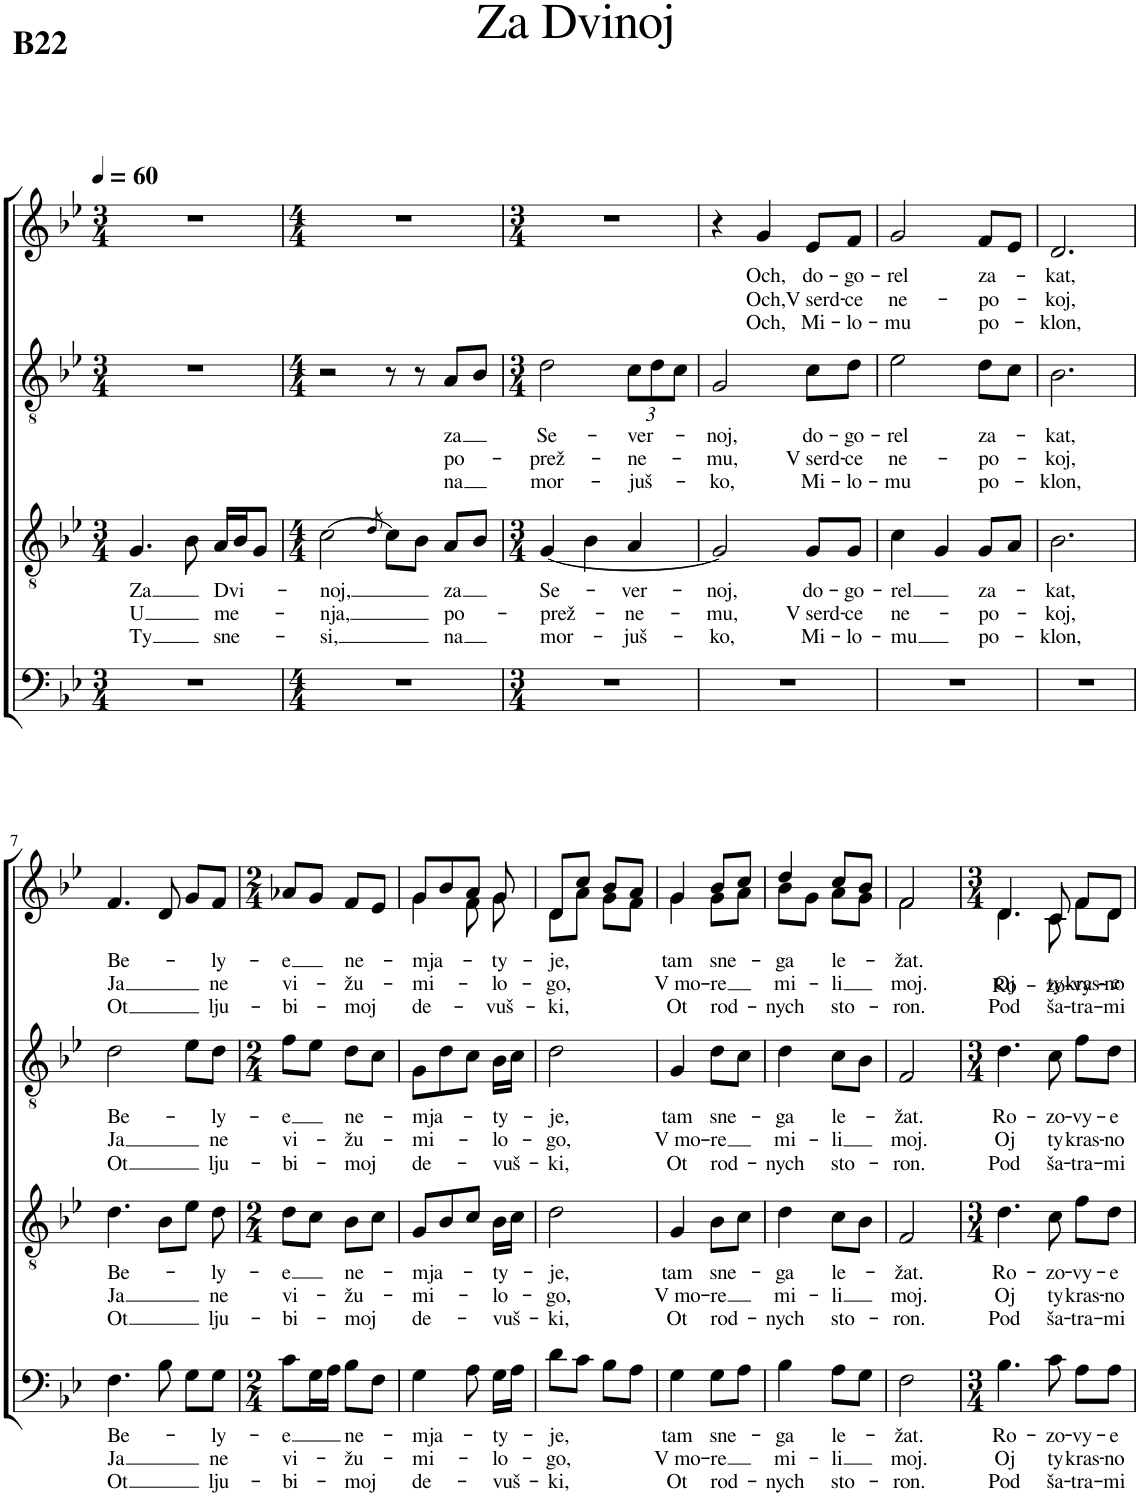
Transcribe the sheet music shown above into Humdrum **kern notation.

**kern	**text	**text	**text	**kern	**text	**text	**text	**kern	**text	**text	**text	**kern	**text	**text	**text
*part4	*part4	*part4	*part4	*part3	*part3	*part3	*part3	*part2	*part2	*part2	*part2	*part1	*part1	*part1	*part1
*staff4	*staff4	*staff4	*staff4	*staff3	*staff3	*staff3	*staff3	*staff2	*staff2	*staff2	*staff2	*staff1	*staff1	*staff1	*staff1
*I"Bass	*	*	*	*I"Tenor	*	*	*	*I"Alto	*	*	*	*I"Soprano	*	*	*
*clefF4	*	*	*	*clefGv2	*	*	*	*clefGv2	*	*	*	*clefG2	*	*	*
*k[b-e-]	*	*	*	*k[b-e-]	*	*	*	*k[b-e-]	*	*	*	*k[b-e-]	*	*	*
*M3/4	*	*	*	*M3/4	*	*	*	*M3/4	*	*	*	*M3/4	*	*	*
*MM60	*	*	*	*MM60	*	*	*	*MM60	*	*	*	*MM60	*	*	*
=1	=1	=1	=1	=1	=1	=1	=1	=1	=1	=1	=1	=1	=1	=1	=1
!	!	!	!	!	!LO:LY:b	!LO:LY:b	!LO:LY:b	!	!	!	!	!	!	!	!
2.r	.	.	.	4.G/	Za	U	Ty	2.r	.	.	.	2.r	.	.	.
.	.	.	.	8B-\	.	.	.	.	.	.	.	.	.	.	.
!	!	!	!	!	!LO:LY:b	!LO:LY:b	!LO:LY:b	!	!	!	!	!	!	!	!
.	.	.	.	16A/LL	Dvi-	me-	sne-	.	.	.	.	.	.	.	.
.	.	.	.	16B-/J	.	.	.	.	.	.	.	.	.	.	.
.	.	.	.	8G/J	.	.	.	.	.	.	.	.	.	.	.
=2	=2	=2	=2	=2	=2	=2	=2	=2	=2	=2	=2	=2	=2	=2	=2
*M4/4	*	*	*	*M4/4	*	*	*	*M4/4	*	*	*	*M4/4	*	*	*
!	!	!	!	!	!LO:LY:b	!LO:LY:b	!LO:LY:b	!	!	!	!	!	!	!	!
1r	.	.	.	[2c\	-noj,	-nja,	-si,	2r	.	.	.	1r	.	.	.
.	.	.	.	8qd/	.	.	.	.	.	.	.	.	.	.	.
.	.	.	.	8c\L]	.	.	.	8r	.	.	.	.	.	.	.
.	.	.	.	8B-\J	.	.	.	8r	.	.	.	.	.	.	.
!	!	!	!	!	!LO:LY:b	!LO:LY:b	!LO:LY:b	!	!LO:LY:b	!LO:LY:b	!LO:LY:b	!	!	!	!
.	.	.	.	8A/L	za	po-	na	8A/L	za	po-	na	.	.	.	.
.	.	.	.	8B-/J	.	.	.	8B-/J	.	.	.	.	.	.	.
=3	=3	=3	=3	=3	=3	=3	=3	=3	=3	=3	=3	=3	=3	=3	=3
*M3/4	*	*	*	*M3/4	*	*	*	*M3/4	*	*	*	*M3/4	*	*	*
!	!	!	!	!	!LO:LY:b	!LO:LY:b	!LO:LY:b	!	!LO:LY:b	!LO:LY:b	!LO:LY:b	!	!	!	!
2.r	.	.	.	[4G/	Se-	-prež-	mor-	2d\	Se-	-prež-	mor-	2.r	.	.	.
.	.	.	.	4B-\	.	.	.	.	.	.	.	.	.	.	.
!	!	!	!	!	!LO:LY:b	!LO:LY:b	!LO:LY:b	!	!	!	!	!	!	!	!
*	*	*	*	*	*	*	*	*Xbrackettup	*	*	*	*	*	*	*
!	!	!	!	!	!	!	!	!	!LO:LY:b	!LO:LY:b	!LO:LY:b	!	!	!	!
.	.	.	.	4A/	-ver-	-ne-	-juš-	12c\L	-ver-	-ne-	-juš-	.	.	.	.
.	.	.	.	.	.	.	.	12d\	.	.	.	.	.	.	.
.	.	.	.	.	.	.	.	12c\J	.	.	.	.	.	.	.
=4	=4	=4	=4	=4	=4	=4	=4	=4	=4	=4	=4	=4	=4	=4	=4
!	!	!	!	!	!LO:LY:b	!LO:LY:b	!LO:LY:b	!	!LO:LY:b	!LO:LY:b	!LO:LY:b	!	!	!	!
2.r	.	.	.	2G/]	-noj,	-mu,	-ko,	2G/	-noj,	-mu,	-ko,	4r	.	.	.
!	!	!	!	!	!	!	!	!	!	!	!	!	!LO:LY:b	!LO:LY:b	!LO:LY:b
.	.	.	.	.	.	.	.	.	.	.	.	4g/	Och,	Och,	Och,
!	!	!	!	!	!LO:LY:b	!LO:LY:b	!LO:LY:b	!	!LO:LY:b	!LO:LY:b	!LO:LY:b	!	!LO:LY:b	!LO:LY:b	!LO:LY:b
.	.	.	.	8G/L	do-	V serd-	Mi-	8c\L	do-	V serd-	Mi-	8e-/L	do-	V serd-	Mi-
!	!	!	!	!	!LO:LY:b	!LO:LY:b	!LO:LY:b	!	!LO:LY:b	!LO:LY:b	!LO:LY:b	!	!LO:LY:b	!LO:LY:b	!LO:LY:b
.	.	.	.	8G/J	-go-	-ce	-lo-	8d\J	-go-	-ce	-lo-	8f/J	-go-	-ce	-lo-
=5	=5	=5	=5	=5	=5	=5	=5	=5	=5	=5	=5	=5	=5	=5	=5
!	!	!	!	!	!LO:LY:b	!LO:LY:b	!LO:LY:b	!	!LO:LY:b	!LO:LY:b	!LO:LY:b	!	!LO:LY:b	!LO:LY:b	!LO:LY:b
2.r	.	.	.	4c\	-rel	ne-	-mu	2e-\	-rel	ne-	-mu	2g/	-rel	ne-	-mu
.	.	.	.	4G/	.	.	.	.	.	.	.	.	.	.	.
!	!	!	!	!	!LO:LY:b	!LO:LY:b	!LO:LY:b	!	!LO:LY:b	!LO:LY:b	!LO:LY:b	!	!LO:LY:b	!LO:LY:b	!LO:LY:b
.	.	.	.	8G/L	za-	-po-	po-	8d\L	za-	-po-	po-	8f/L	za-	-po-	po-
.	.	.	.	8A/J	.	.	.	8c\J	.	.	.	8e-/J	.	.	.
=6	=6	=6	=6	=6	=6	=6	=6	=6	=6	=6	=6	=6	=6	=6	=6
!	!	!	!	!	!LO:LY:b	!LO:LY:b	!LO:LY:b	!	!LO:LY:b	!LO:LY:b	!LO:LY:b	!	!LO:LY:b	!LO:LY:b	!LO:LY:b
2.r	.	.	.	2.B-\	-kat,	-koj,	-klon,	2.B-\	-kat,	-koj,	-klon,	2.d/	-kat,	-koj,	-klon,
!!LO:LB:g=z
=7	=7	=7	=7	=7	=7	=7	=7	=7	=7	=7	=7	=7	=7	=7	=7
!	!LO:LY:b	!LO:LY:b	!LO:LY:b	!	!LO:LY:b	!LO:LY:b	!LO:LY:b	!	!LO:LY:b	!LO:LY:b	!LO:LY:b	!	!LO:LY:b	!LO:LY:b	!LO:LY:b
4.F\	Be-	Ja	Ot	4.d\	Be-	Ja	Ot	2d\	Be-	Ja	Ot	4.f/	Be-	Ja	Ot
8B-\	.	.	.	8B-\L	.	.	.	.	.	.	.	8d/	.	.	.
8G\L	.	.	.	8e-\J	.	.	.	8e-\L	.	.	.	8g/L	.	.	.
!	!LO:LY:b	!LO:LY:b	!LO:LY:b	!	!LO:LY:b	!LO:LY:b	!LO:LY:b	!	!LO:LY:b	!LO:LY:b	!LO:LY:b	!	!LO:LY:b	!LO:LY:b	!LO:LY:b
8G\J	-ly-	ne	lju-	8d\	-ly-	ne	lju-	8d\J	-ly-	ne	lju-	8f/J	-ly-	ne	lju-
=8	=8	=8	=8	=8	=8	=8	=8	=8	=8	=8	=8	=8	=8	=8	=8
*M2/4	*	*	*	*M2/4	*	*	*	*M2/4	*	*	*	*M2/4	*	*	*
!	!LO:LY:b	!LO:LY:b	!LO:LY:b	!	!LO:LY:b	!LO:LY:b	!LO:LY:b	!	!LO:LY:b	!LO:LY:b	!LO:LY:b	!	!LO:LY:b	!LO:LY:b	!LO:LY:b
8c\L	-e	vi-	-bi-	8d\L	-e	vi-	-bi-	8f\L	-e	vi-	-bi-	8a-X/L	-e	vi-	-bi-
16G\L	.	.	.	8c\J	.	.	.	8e-\J	.	.	.	8g/J	.	.	.
16A\JJ	.	.	.	.	.	.	.	.	.	.	.	.	.	.	.
!	!LO:LY:b	!LO:LY:b	!LO:LY:b	!	!LO:LY:b	!LO:LY:b	!LO:LY:b	!	!LO:LY:b	!LO:LY:b	!LO:LY:b	!	!LO:LY:b	!LO:LY:b	!LO:LY:b
8B-\L	ne-	-žu-	-moj	8B-\L	ne-	-žu-	-moj	8d\L	ne-	-žu-	-moj	8f/L	ne-	-žu-	-moj
8F\J	.	.	.	8c\J	.	.	.	8c\J	.	.	.	8e-/J	.	.	.
=9	=9	=9	=9	=9	=9	=9	=9	=9	=9	=9	=9	=9	=9	=9	=9
!	!LO:LY:b	!LO:LY:b	!LO:LY:b	!	!LO:LY:b	!LO:LY:b	!LO:LY:b	!	!LO:LY:b	!LO:LY:b	!LO:LY:b	!	!LO:LY:b	!LO:LY:b	!LO:LY:b
*	*	*	*	*	*	*	*	*	*	*	*	*^	*	*	*
4G\	-mja-	-mi-	de-	8G/L	-mja-	-mi-	de-	8G\L	-mja-	-mi-	de-	8g/L	4g\	-mja-	-mi-	de-
.	.	.	.	8B-/	.	.	.	8d\	.	.	.	8b-/	.	.	.	.
8A\	.	.	.	8c/J	.	.	.	8c\J	.	.	.	8a/J	8f\	.	.	.
!	!LO:LY:b	!LO:LY:b	!LO:LY:b	!	!LO:LY:b	!LO:LY:b	!LO:LY:b	!	!LO:LY:b	!LO:LY:b	!LO:LY:b	!	!	!LO:LY:b	!LO:LY:b	!LO:LY:b
16G\LL	-ty-	-lo-	-vuš-	16B-\LL	-ty-	-lo-	-vuš-	16B-\LL	-ty-	-lo-	-vuš-	8g/	8g\	-ty-	-lo-	-vuš-
16A\JJ	.	.	.	16c\JJ	.	.	.	16c\JJ	.	.	.	.	.	.	.	.
=10	=10	=10	=10	=10	=10	=10	=10	=10	=10	=10	=10	=10	=10	=10	=10	=10
!	!LO:LY:b	!LO:LY:b	!LO:LY:b	!	!LO:LY:b	!LO:LY:b	!LO:LY:b	!	!LO:LY:b	!LO:LY:b	!LO:LY:b	!	!	!LO:LY:b	!LO:LY:b	!LO:LY:b
8d\L	-je,	-go,	-ki,	2d\	-je,	-go,	-ki,	2d\	-je,	-go,	-ki,	8d/L	8d\L	-je,	-go,	-ki,
8c\J	.	.	.	.	.	.	.	.	.	.	.	8cc/J	8a\J	.	.	.
8B-\L	.	.	.	.	.	.	.	.	.	.	.	8b-/L	8g\L	.	.	.
8A\J	.	.	.	.	.	.	.	.	.	.	.	8a/J	8f\J	.	.	.
=11	=11	=11	=11	=11	=11	=11	=11	=11	=11	=11	=11	=11	=11	=11	=11	=11
!	!LO:LY:b	!LO:LY:b	!LO:LY:b	!	!LO:LY:b	!LO:LY:b	!LO:LY:b	!	!LO:LY:b	!LO:LY:b	!LO:LY:b	!	!	!LO:LY:b	!LO:LY:b	!LO:LY:b
4G\	tam	V mo-	Ot	4G/	tam	V mo-	Ot	4G/	tam	V mo-	Ot	4g/	4g\	tam	V mo-	Ot
!	!LO:LY:b	!LO:LY:b	!LO:LY:b	!	!LO:LY:b	!LO:LY:b	!LO:LY:b	!	!LO:LY:b	!LO:LY:b	!LO:LY:b	!	!	!LO:LY:b	!LO:LY:b	!LO:LY:b
8G\L	sne-	-re	rod-	8B-\L	sne-	-re	rod-	8d\L	sne-	-re	rod-	8b-/L	8g\L	sne-	-re	rod-
8A\J	.	.	.	8c\J	.	.	.	8c\J	.	.	.	8cc/J	8a\J	.	.	.
=12	=12	=12	=12	=12	=12	=12	=12	=12	=12	=12	=12	=12	=12	=12	=12	=12
!	!LO:LY:b	!LO:LY:b	!LO:LY:b	!	!LO:LY:b	!LO:LY:b	!LO:LY:b	!	!LO:LY:b	!LO:LY:b	!LO:LY:b	!	!	!LO:LY:b	!LO:LY:b	!LO:LY:b
4B-\	-ga	mi-	-nych	4d\	-ga	mi-	-nych	4d\	-ga	mi-	-nych	4dd/	8b-\L	-ga	mi-	-nych
.	.	.	.	.	.	.	.	.	.	.	.	.	8g\J	.	.	.
!	!LO:LY:b	!LO:LY:b	!LO:LY:b	!	!LO:LY:b	!LO:LY:b	!LO:LY:b	!	!LO:LY:b	!LO:LY:b	!LO:LY:b	!	!	!LO:LY:b	!LO:LY:b	!LO:LY:b
8A\L	le-	-li	sto-	8c\L	le-	-li	sto-	8c\L	le-	-li	sto-	8cc/L	8a\L	le-	-li	sto-
8G\J	.	.	.	8B-\J	.	.	.	8B-\J	.	.	.	8b-/J	8g\J	.	.	.
=13	=13	=13	=13	=13	=13	=13	=13	=13	=13	=13	=13	=13	=13	=13	=13	=13
!	!LO:LY:b	!LO:LY:b	!LO:LY:b	!	!LO:LY:b	!LO:LY:b	!LO:LY:b	!	!LO:LY:b	!LO:LY:b	!LO:LY:b	!	!	!LO:LY:b	!LO:LY:b	!LO:LY:b
2F\	-žat.	moj.	-ron.	2F/	-žat.	moj.	-ron.	2F/	-žat.	moj.	-ron.	2f/	2f\	-žat.	moj.	-ron.
=14	=14	=14	=14	=14	=14	=14	=14	=14	=14	=14	=14	=14	=14	=14	=14	=14
*M3/4	*	*	*	*M3/4	*	*	*	*M3/4	*	*	*	*M3/4	*	*	*	*
!	!LO:LY:b	!LO:LY:b	!LO:LY:b	!	!LO:LY:b	!LO:LY:b	!LO:LY:b	!	!LO:LY:b	!LO:LY:b	!LO:LY:b	!	!	!LO:LY:b	!LO:LY:b	!LO:LY:b
4.B-\	Ro-	Oj	Pod	4.d\	Ro-	Oj	Pod	4.d\	Ro-	Oj	Pod	4.d/	4.d\	Ro-	Oj	Pod
!	!LO:LY:b	!LO:LY:b	!LO:LY:b	!	!LO:LY:b	!LO:LY:b	!LO:LY:b	!	!LO:LY:b	!LO:LY:b	!LO:LY:b	!	!	!LO:LY:b	!LO:LY:b	!LO:LY:b
8c\	-zo-	ty	ša-	8c\	-zo-	ty	ša-	8c\	-zo-	ty	ša-	8c/	8c\	-zo-	ty	ša-
!	!LO:LY:b	!LO:LY:b	!LO:LY:b	!	!LO:LY:b	!LO:LY:b	!LO:LY:b	!	!LO:LY:b	!LO:LY:b	!LO:LY:b	!	!	!LO:LY:b	!LO:LY:b	!LO:LY:b
8A\L	-vy-	kras-	-tra-	8f\L	-vy-	kras-	-tra-	8f\L	-vy-	kras-	-tra-	8f/L	8f\L	-vy-	kras-	-tra-
!	!LO:LY:b	!LO:LY:b	!LO:LY:b	!	!LO:LY:b	!LO:LY:b	!LO:LY:b	!	!LO:LY:b	!LO:LY:b	!LO:LY:b	!	!	!LO:LY:b	!LO:LY:b	!LO:LY:b
8A\J	-e	-no	-mi	8d\J	-e	-no	-mi	8d\J	-e	-no	-mi	8d/J	8d\J	-e	-no	-mi
*	*	*	*	*	*	*	*	*	*	*	*	*v	*v	*	*	*
=	=	=	=	=	=	=	=	=	=	=	=	=	=	=	=
*-	*-	*-	*-	*-	*-	*-	*-	*-	*-	*-	*-	*-	*-	*-	*-
